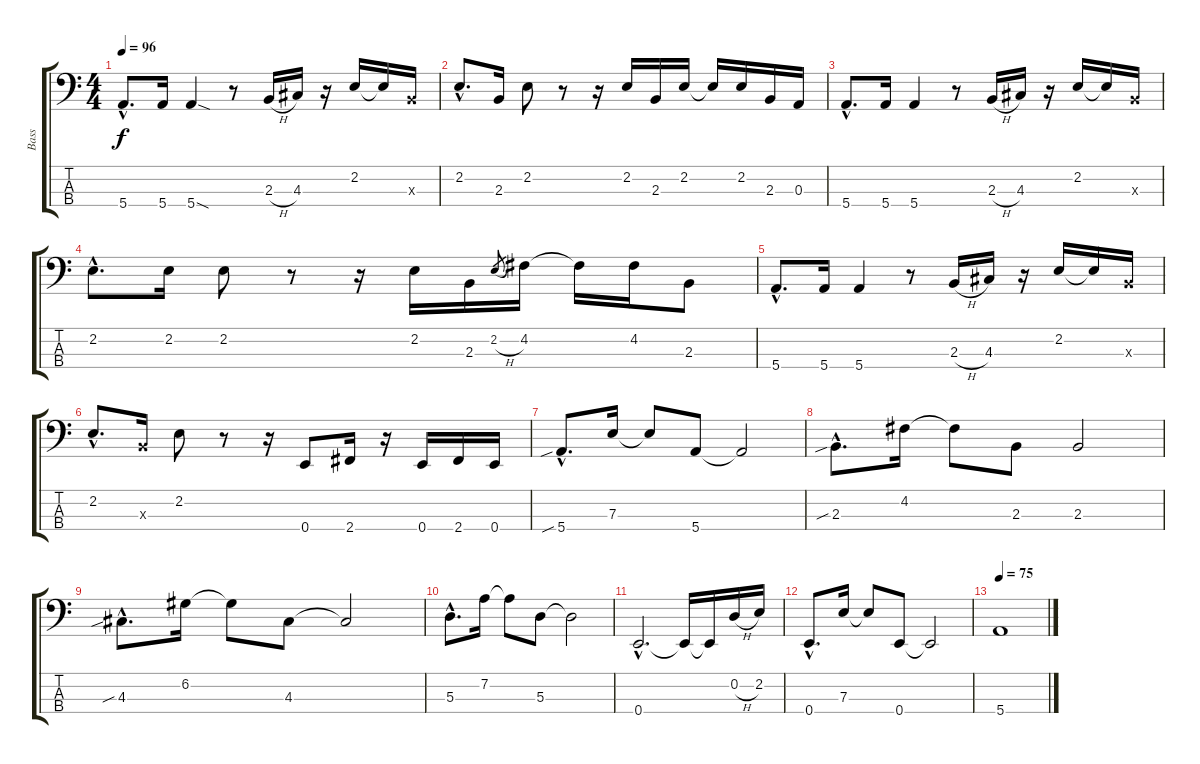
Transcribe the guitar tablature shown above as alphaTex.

\track ("Bass" "Bass") {instrument electricbassfinger}
\staff {score tabs}
\tuning (G2 D2 A1 E1) {hide}
\ts (4 4)
\tempo 96
\clef f4
\ks c
5.4{hac}.8{d dy f} 5.4.16 5.4{sod}.4 r.8 2.3{h}.16 4.3.16 r.16 2.2.16 2.2{t}.16 2.3{x}.16 |
2.2{hac}.8{d} 2.3.16 2.2.8 r.8 r.16 2.2.16 2.3.16 2.2.16 2.2{t}.16 2.2.16 2.3.16 0.3.16 |
5.4{hac}.8{d} 5.4.16 5.4.4 r.8 2.3{h}.16 4.3.16 r.16 2.2.16 2.2{t}.16 2.3{x}.16 |
2.2{hac}.8{d} 2.2.16 2.2.8 r.8 r.16 2.2.16 2.3.16 2.2{h}.8{gr} 4.2.16 4.2{t}.16 4.2.16 2.3.8 |
5.4{hac}.8{d} 5.4.16 5.4.4 r.8 2.3{h}.16 4.3.16 r.16 2.2.16 2.2{t}.16 2.3{x}.16 |
2.2{hac}.8{d} 2.3{x}.16 2.2.8 r.8 r.16 0.4.8 2.4.16 r.16 0.4.16 2.4.16 0.4.16 |
5.4{sib hac}.8{d} 7.3.16 7.3{t}.8 5.4.8 5.4{t}.2 |
2.3{sib hac}.8{d} 4.2.16 4.2{t}.8 2.3.8 2.3.2 |
4.3{sib hac}.8{d} 6.2.16 6.2{t}.8 4.3.8 4.3{t}.2 |
5.3{hac}.8{d} 7.2.16 7.2{t}.8 5.3.8 5.3{t}.2 |
0.4{hac}.2{d} 0.4{t}.16 0.4{t}.16 0.2{h}.16 2.2.16 |
0.4{hac}.8{d} 7.3.16 7.3{t}.8 0.4.8 0.4{t}.2 |
\tempo 75
5.4.1
